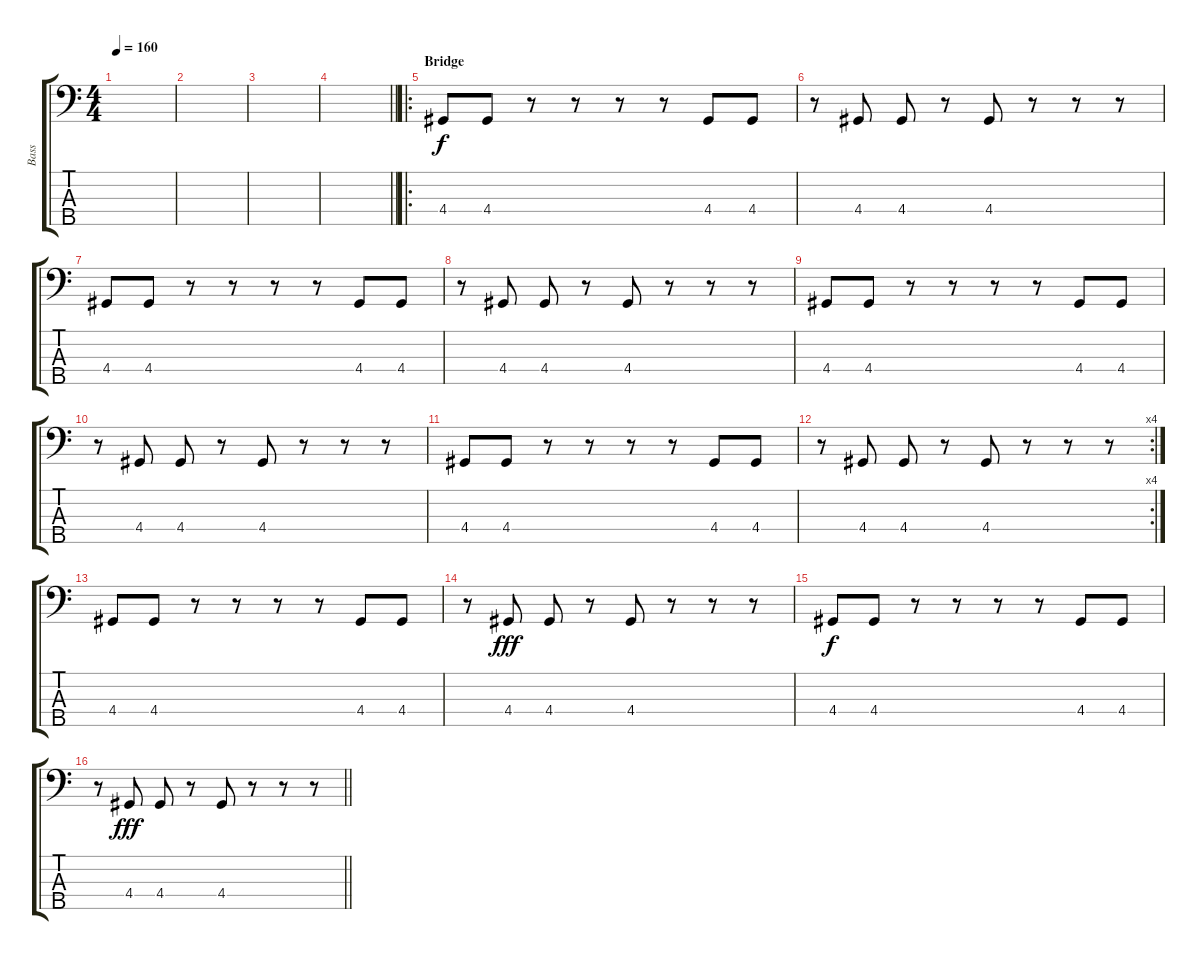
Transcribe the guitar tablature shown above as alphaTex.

\track ("Bass" "Bass") {instrument electricbassfinger}
\staff {score tabs}
\tuning (G2 D2 A1 E1 B0) {hide}
\ts (4 4)
\tempo 160
\clef f4
\ks c
|
|
|
\barLineRight lightlight
|
\ro
\section ("" "Bridge")
4.4.8{dy f} 4.4.8 r.8 r.8 r.8 r.8 4.4.8 4.4.8 |
r.8 4.4.8 4.4.8 r.8 4.4.8 r.8 r.8 r.8 |
4.4.8 4.4.8 r.8 r.8 r.8 r.8 4.4.8 4.4.8 |
r.8 4.4.8 4.4.8 r.8 4.4.8 r.8 r.8 r.8 |
4.4.8 4.4.8 r.8 r.8 r.8 r.8 4.4.8 4.4.8 |
r.8 4.4.8 4.4.8 r.8 4.4.8 r.8 r.8 r.8 |
4.4.8 4.4.8 r.8 r.8 r.8 r.8 4.4.8 4.4.8 |
\rc 4
r.8 4.4.8 4.4.8 r.8 4.4.8 r.8 r.8 r.8 |
4.4.8 4.4.8 r.8 r.8 r.8 r.8 4.4.8 4.4.8 |
r.8 4.4.8{dy fff} 4.4.8 r.8 4.4.8 r.8 r.8 r.8 |
4.4.8{dy f} 4.4.8 r.8 r.8 r.8 r.8 4.4.8 4.4.8 |
\barLineRight lightlight
r.8 4.4.8{dy fff} 4.4.8 r.8 4.4.8 r.8 r.8 r.8
